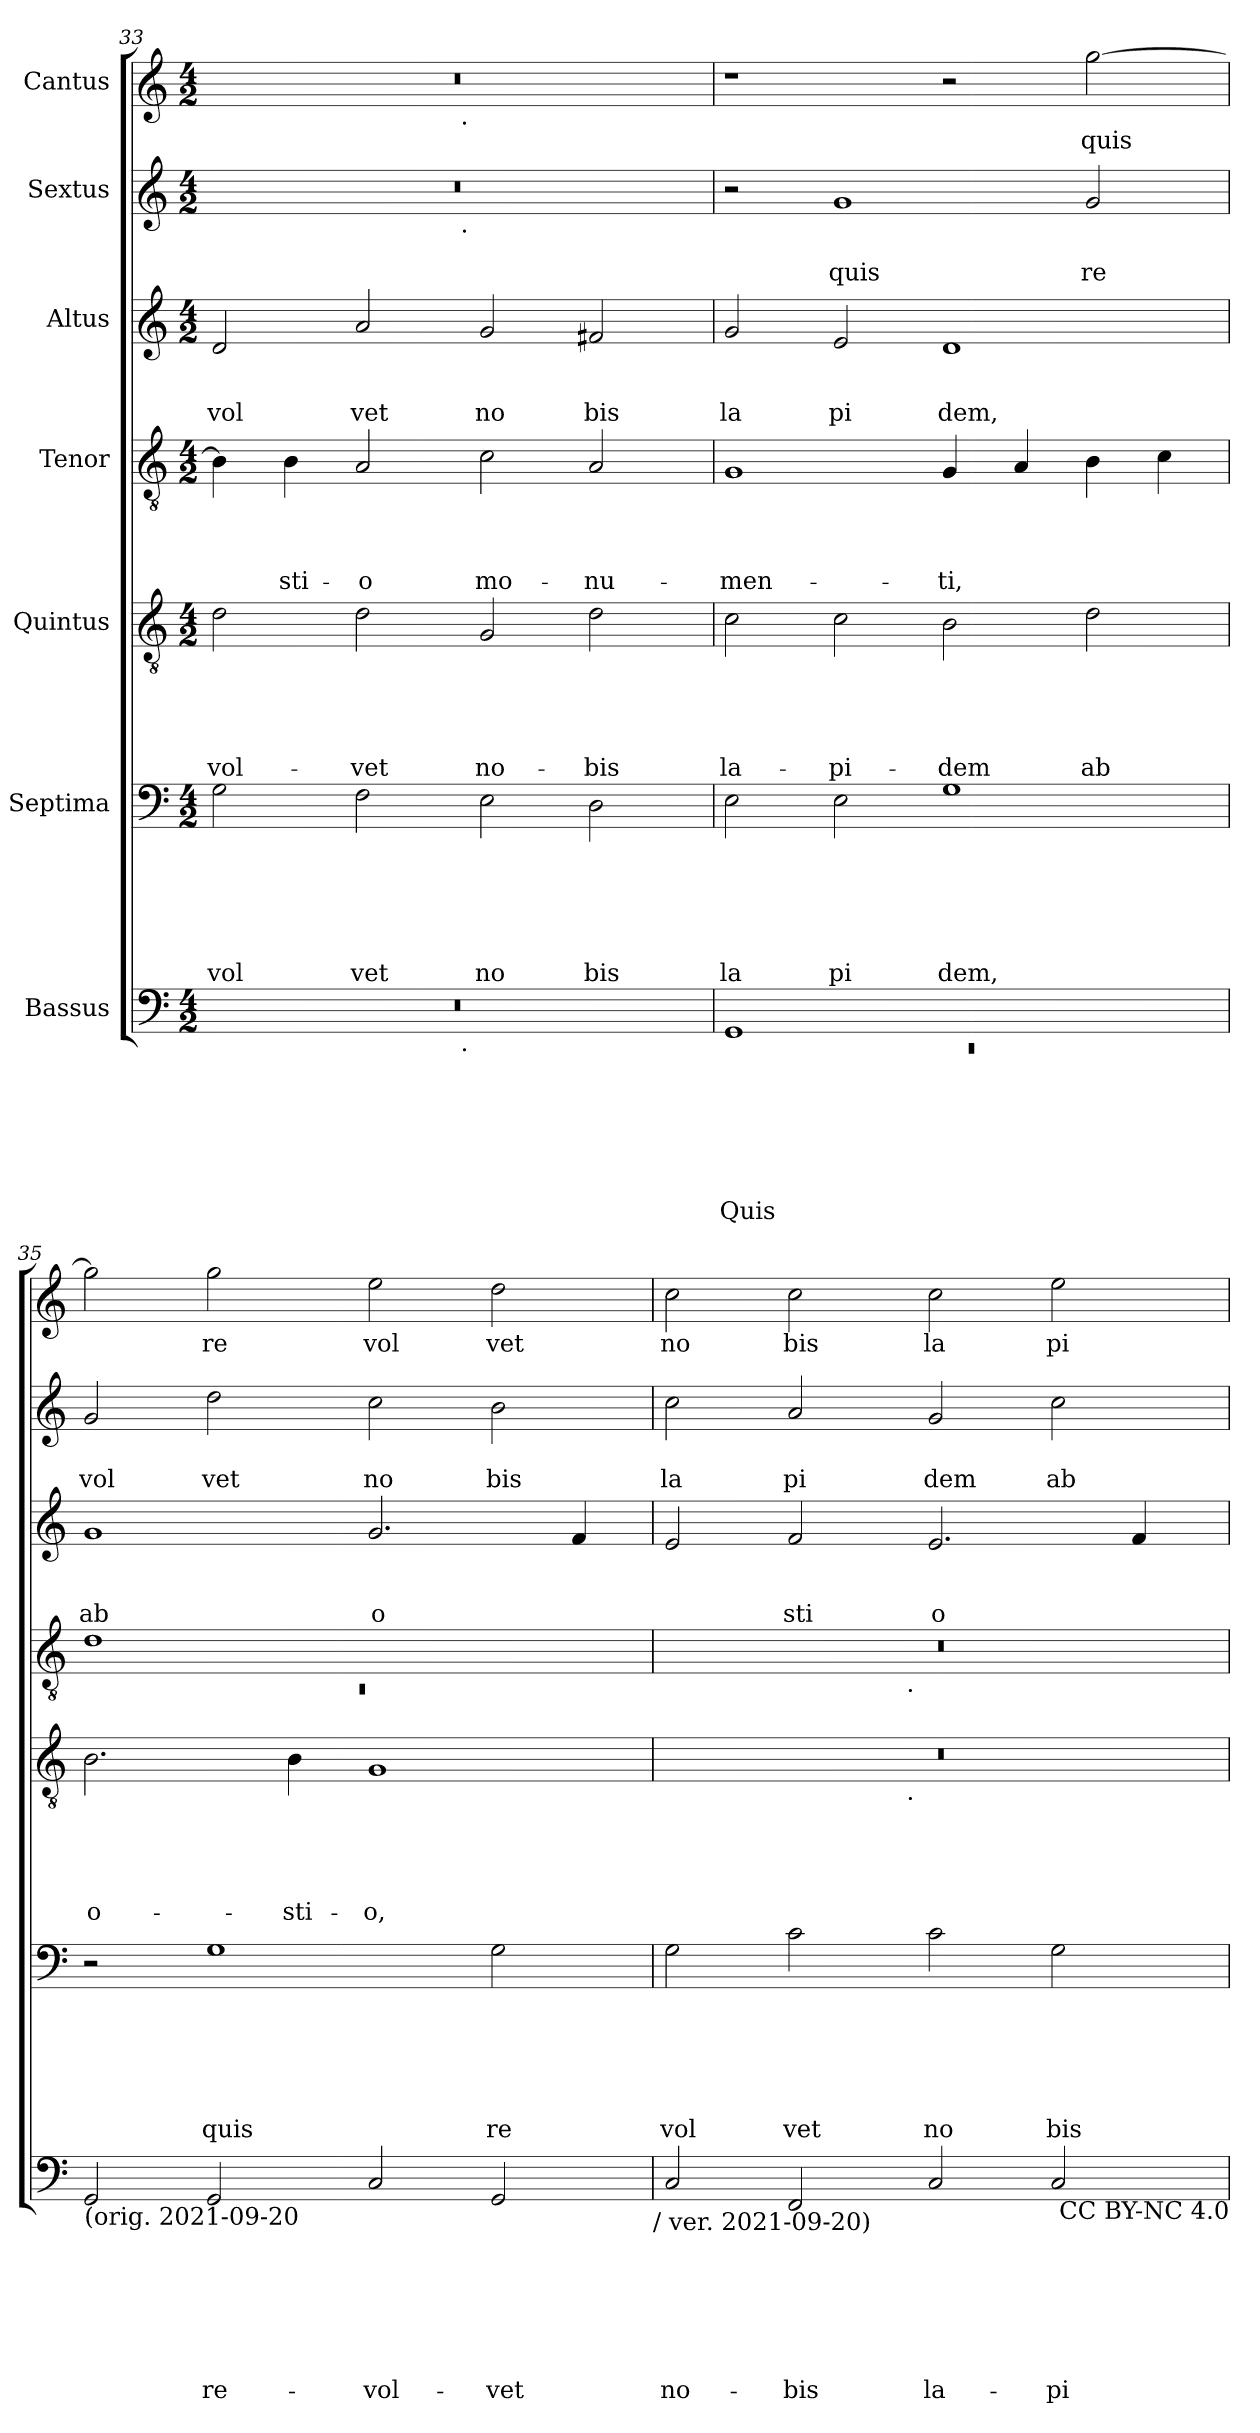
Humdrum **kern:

**kern	**text	**text	**text	**text	**text	**text	**text	**kern	**text	**text	**text	**text	**text	**text	**kern	**text	**text	**text	**text	**text	**kern	**text	**text	**text	**text	**kern	**text	**text	**text	**kern	**text	**text	**kern	**text
*part7	*part7	*part7	*part7	*part7	*part7	*part7	*part7	*part6	*part6	*part6	*part6	*part6	*part6	*part6	*part5	*part5	*part5	*part5	*part5	*part5	*part4	*part4	*part4	*part4	*part4	*part3	*part3	*part3	*part3	*part2	*part2	*part2	*part1	*part1
*staff7	*staff7	*staff7	*staff7	*staff7	*staff7	*staff7	*staff7	*staff6	*staff6	*staff6	*staff6	*staff6	*staff6	*staff6	*staff5	*staff5	*staff5	*staff5	*staff5	*staff5	*staff4	*staff4	*staff4	*staff4	*staff4	*staff3	*staff3	*staff3	*staff3	*staff2	*staff2	*staff2	*staff1	*staff1
*I"Bassus	*	*	*	*	*	*	*	*I"Septima	*	*	*	*	*	*	*I"Quintus	*	*	*	*	*	*I"Tenor	*	*	*	*	*I"Altus	*	*	*	*I"Sextus	*	*	*I"Cantus	*
*clefF4	*	*	*	*	*	*	*	*clefF4	*	*	*	*	*	*	*clefGv2	*	*	*	*	*	*clefGv2	*	*	*	*	*clefG2	*	*	*	*clefG2	*	*	*clefG2	*
*k[]	*	*	*	*	*	*	*	*k[]	*	*	*	*	*	*	*k[]	*	*	*	*	*	*k[]	*	*	*	*	*k[]	*	*	*	*k[]	*	*	*k[]	*
*C:	*	*	*	*	*	*	*	*C:	*	*	*	*	*	*	*C:	*	*	*	*	*	*C:	*	*	*	*	*C:	*	*	*	*C:	*	*	*C:	*
*M4/2	*	*	*	*	*	*	*	*M4/2	*	*	*	*	*	*	*M4/2	*	*	*	*	*	*M4/2	*	*	*	*	*M4/2	*	*	*	*M4/2	*	*	*M4/2	*
=33	=33	=33	=33	=33	=33	=33	=33	=33	=33	=33	=33	=33	=33	=33	=33	=33	=33	=33	=33	=33	=33	=33	=33	=33	=33	=33	=33	=33	=33	=33	=33	=33	=33	=33
!	!	!	!	!	!	!	!	!	!	!	!	!	!	!LO:LY:b	!	!	!	!	!	!LO:LY:b	!	!	!	!	!	!	!	!	!LO:LY:b	!	!	!	!	!
*^	*	*	*	*	*	*	*	*	*	*	*	*	*	*	*	*	*	*	*	*	*	*	*	*	*	*	*	*	*	*^	*	*	*^	*
0r	2ryy	.	.	.	.	.	.	.	2G\	.	.	.	.	.	vol	2d\	.	.	.	.	-vol-	4B\]	.	.	.	.	2d/	.	.	vol	0r	2ryy	.	.	0r	2ryy	.
!	!	!	!	!	!	!	!	!	!	!	!	!	!	!	!	!	!	!	!	!	!	!	!	!	!	!LO:LY:b	!	!	!	!	!	!	!	!	!	!	!
.	.	.	.	.	.	.	.	.	.	.	.	.	.	.	.	.	.	.	.	.	.	4B\	.	.	.	-sti-	.	.	.	.	.	.	.	.	.	.	.
!	!	!	!	!	!	!	!	!	!	!	!	!	!	!	!LO:LY:b	!	!	!	!	!	!LO:LY:b	!	!	!	!	!LO:LY:b	!	!	!	!LO:LY:b	!	!	!	!	!	!	!
.	4...ryy	.	.	.	.	.	.	.	2F\	.	.	.	.	.	vet	2d\	.	.	.	.	-vet	2A/	.	.	.	-o	2a/	.	.	vet	.	4...ryy	.	.	.	4...ryy	.
!	!	!	!	!	!	!	!	!	!	!	!	!	!	!	!	!	!	!	!	!	!	!	!	!	!	!	!	!	!	!	!	!	!	!	!	!LO:TX:b:t=.	!
!	!	!	!	!	!	!	!	!	!	!	!	!	!	!	!	!	!	!	!	!	!	!	!	!	!	!	!	!	!	!	!	!LO:TX:b:t=.	!	!	!	!	!
!	!LO:TX:b:t=.	!	!	!	!	!	!	!	!	!	!	!	!	!	!	!	!	!	!	!	!	!	!	!	!	!	!	!	!	!	!	!	!	!	!	!	!
.	1ryy	.	.	.	.	.	.	.	.	.	.	.	.	.	.	.	.	.	.	.	.	.	.	.	.	.	.	.	.	.	.	1ryy	.	.	.	1ryy	.
!	!	!	!	!	!	!	!	!	!	!	!	!	!	!	!LO:LY:b	!	!	!	!	!	!LO:LY:b	!	!	!	!	!LO:LY:b	!	!	!	!LO:LY:b	!	!	!	!	!	!	!
.	.	.	.	.	.	.	.	.	2E\	.	.	.	.	.	no	2G/	.	.	.	.	no-	2c\	.	.	.	mo-	2g/	.	.	no	.	.	.	.	.	.	.
!	!	!	!	!	!	!	!	!	!	!	!	!	!	!	!LO:LY:b	!	!	!	!	!	!LO:LY:b	!	!	!	!	!LO:LY:b	!	!	!	!LO:LY:b	!	!	!	!	!	!	!
.	.	.	.	.	.	.	.	.	2D\	.	.	.	.	.	bis	2d\	.	.	.	.	-bis	2A/	.	.	.	-nu-	2f#X/	.	.	bis	.	.	.	.	.	.	.
.	32ryy	.	.	.	.	.	.	.	.	.	.	.	.	.	.	.	.	.	.	.	.	.	.	.	.	.	.	.	.	.	.	32ryy	.	.	.	32ryy	.
=34	=34	=34	=34	=34	=34	=34	=34	=34	=34	=34	=34	=34	=34	=34	=34	=34	=34	=34	=34	=34	=34	=34	=34	=34	=34	=34	=34	=34	=34	=34	=34	=34	=34	=34	=34	=34	=34
!	!LO:N:vis=1	!	!	!	!	!	!	!LO:LY:b	!	!	!	!	!	!	!LO:LY:b	!	!	!	!	!	!LO:LY:b	!	!	!	!	!LO:LY:b	!	!	!	!LO:LY:b	!	!	!	!	!	!	!
*	*	*	*	*	*	*	*	*	*	*	*	*	*	*	*	*	*	*	*	*	*	*	*	*	*	*	*	*	*	*	*v	*v	*	*	*	*	*
*	*^	*	*	*	*	*	*	*	*	*	*	*	*	*	*	*	*	*	*	*	*	*	*	*	*	*	*	*	*	*	*	*	*	*v	*v	*
0ryy	0rEE	1GG	.	.	.	.	.	.	Quis	2E\	.	.	.	.	.	la	2c\	.	.	.	.	la-	1G	.	.	.	-men-	2g/	.	.	la	2r	.	.	1r	.
!	!	!	!	!	!	!	!	!	!	!	!	!	!	!	!	!LO:LY:b	!	!	!	!	!	!LO:LY:b	!	!	!	!	!	!	!	!	!LO:LY:b	!	!	!LO:LY:b	!	!
.	.	.	.	.	.	.	.	.	.	2E\	.	.	.	.	.	pi	2c\	.	.	.	.	-pi-	.	.	.	.	.	2e/	.	.	pi	1g	.	quis	.	.
!	!	!	!	!	!	!	!	!	!	!	!	!	!	!	!	!LO:LY:b	!	!	!	!	!	!LO:LY:b	!	!	!	!	!LO:LY:b	!	!	!	!LO:LY:b	!	!	!	!	!
.	.	1ryy	.	.	.	.	.	.	.	1G	.	.	.	.	.	dem,	2B\	.	.	.	.	-dem	4G/	.	.	.	-ti,	1d	.	.	dem,	.	.	.	2r	.
.	.	.	.	.	.	.	.	.	.	.	.	.	.	.	.	.	.	.	.	.	.	.	4A/	.	.	.	.	.	.	.	.	.	.	.	.	.
!	!	!	!	!	!	!	!	!	!	!	!	!	!	!	!	!	!	!	!	!	!	!LO:LY:b	!	!	!	!	!	!	!	!	!	!	!	!LO:LY:b	!	!LO:LY:b
.	.	.	.	.	.	.	.	.	.	.	.	.	.	.	.	.	2d\	.	.	.	.	ab	4B\	.	.	.	.	.	.	.	.	2g/	.	re	[>2gg\	quis
.	.	.	.	.	.	.	.	.	.	.	.	.	.	.	.	.	.	.	.	.	.	.	4c\	.	.	.	.	.	.	.	.	.	.	.	.	.
*v	*v	*v	*	*	*	*	*	*	*	*	*	*	*	*	*	*	*	*	*	*	*	*	*	*	*	*	*	*	*	*	*	*	*	*	*	*
=35	=35	=35	=35	=35	=35	=35	=35	=35	=35	=35	=35	=35	=35	=35	=35	=35	=35	=35	=35	=35	=35	=35	=35	=35	=35	=35	=35	=35	=35	=35	=35	=35	=35	=35
*	*	*	*	*	*	*	*	*	*	*	*	*	*	*	*	*	*	*	*	*	*^	*	*	*	*	*	*	*	*	*	*	*	*	*
!LO:TX:b:t=(orig. 2021-09-20	!	!	!	!	!	!	!	!	!	!	!	!	!	!	!	!	!	!	!	!	!	!	!	!	!	!	!	!	!	!	!	!	!	!	!
!	!	!	!	!	!	!	!	!	!	!	!	!	!	!	!	!	!	!	!	!LO:LY:b	!	!LO:N:vis=1	!	!	!	!	!	!	!	!LO:LY:b	!	!	!LO:LY:b	!	!
2GG/	.	.	.	.	.	.	.	2r	.	.	.	.	.	.	2.B\	.	.	.	.	o-	1d	0rC	.	.	.	.	1g	.	.	ab	2g/	.	vol	2gg\]	.
!	!	!	!	!	!	!	!LO:LY:b	!	!	!	!	!	!	!LO:LY:b	!	!	!	!	!	!	!	!	!	!	!	!	!	!	!	!	!	!	!LO:LY:b	!	!LO:LY:b
2GG/	.	.	.	.	.	.	re-	1G	.	.	.	.	.	quis	.	.	.	.	.	.	.	.	.	.	.	.	.	.	.	.	2dd\	.	vet	2gg\	re
!	!	!	!	!	!	!	!	!	!	!	!	!	!	!	!	!	!	!	!	!LO:LY:b	!	!	!	!	!	!	!	!	!	!	!	!	!	!	!
.	.	.	.	.	.	.	.	.	.	.	.	.	.	.	4B\	.	.	.	.	-sti-	.	.	.	.	.	.	.	.	.	.	.	.	.	.	.
!	!	!	!	!	!	!	!LO:LY:b	!	!	!	!	!	!	!	!	!	!	!	!	!LO:LY:b	!	!	!	!	!	!	!	!	!	!LO:LY:b	!	!	!LO:LY:b	!	!LO:LY:b
2C/	.	.	.	.	.	.	-vol-	.	.	.	.	.	.	.	1G	.	.	.	.	-o,	1ryy	.	.	.	.	.	2.g/	.	.	o	2cc\	.	no	2ee\	vol
!	!	!	!	!	!	!	!LO:LY:b	!	!	!	!	!	!	!LO:LY:b	!	!	!	!	!	!	!	!	!	!	!	!	!	!	!	!	!	!	!LO:LY:b	!	!LO:LY:b
2GG/	.	.	.	.	.	.	-vet	2G\	.	.	.	.	.	re	.	.	.	.	.	.	.	.	.	.	.	.	.	.	.	.	2b\	.	bis	2dd\	vet
.	.	.	.	.	.	.	.	.	.	.	.	.	.	.	.	.	.	.	.	.	.	.	.	.	.	.	4f/	.	.	.	.	.	.	.	.
!LO:TX:b:t=/ ver. 2021-09-20)	!	!	!	!	!	!	!	!	!	!	!	!	!	!	!	!	!	!	!	!	!	!	!	!	!	!	!	!	!	!	!	!	!	!	!
=36	=36	=36	=36	=36	=36	=36	=36	=36	=36	=36	=36	=36	=36	=36	=36	=36	=36	=36	=36	=36	=36	=36	=36	=36	=36	=36	=36	=36	=36	=36	=36	=36	=36	=36	=36
!	!	!	!	!	!	!	!LO:LY:b	!	!	!	!	!	!	!LO:LY:b	!	!	!	!	!	!	!	!	!	!	!	!	!	!	!	!	!	!	!LO:LY:b	!	!LO:LY:b
*	*	*	*	*	*	*	*	*	*	*	*	*	*	*	*^	*	*	*	*	*	*	*	*	*	*	*	*	*	*	*	*	*	*	*	*
2C/	.	.	.	.	.	.	no-	2G\	.	.	.	.	.	vol	0r	2ryy	.	.	.	.	.	0r	2ryy	.	.	.	.	2e/	.	.	.	2cc\	.	la	2cc\	no
!	!	!	!	!	!	!	!LO:LY:b	!	!	!	!	!	!	!LO:LY:b	!	!	!	!	!	!	!	!	!	!	!	!	!	!	!	!	!LO:LY:b	!	!	!LO:LY:b	!	!LO:LY:b
2FF/	.	.	.	.	.	.	-bis	2c\	.	.	.	.	.	vet	.	4...ryy	.	.	.	.	.	.	4...ryy	.	.	.	.	2f/	.	.	sti	2a/	.	pi	2cc\	bis
!	!	!	!	!	!	!	!	!	!	!	!	!	!	!	!	!	!	!	!	!	!	!	!LO:TX:b:t=.	!	!	!	!	!	!	!	!	!	!	!	!	!
!	!	!	!	!	!	!	!	!	!	!	!	!	!	!	!	!LO:TX:b:t=.	!	!	!	!	!	!	!	!	!	!	!	!	!	!	!	!	!	!	!	!
.	.	.	.	.	.	.	.	.	.	.	.	.	.	.	.	1ryy	.	.	.	.	.	.	1ryy	.	.	.	.	.	.	.	.	.	.	.	.	.
!	!	!	!	!	!	!	!LO:LY:b	!	!	!	!	!	!	!LO:LY:b	!	!	!	!	!	!	!	!	!	!	!	!	!	!	!	!	!LO:LY:b	!	!	!LO:LY:b	!	!LO:LY:b
2C/	.	.	.	.	.	.	la-	2c\	.	.	.	.	.	no	.	.	.	.	.	.	.	.	.	.	.	.	.	2.e/	.	.	o	2g/	.	dem	2cc\	la
!	!	!	!	!	!	!	!LO:LY:b	!	!	!	!	!	!	!LO:LY:b	!	!	!	!	!	!	!	!	!	!	!	!	!	!	!	!	!	!	!	!LO:LY:b	!	!LO:LY:b
2C/	.	.	.	.	.	.	-pi-	2G\	.	.	.	.	.	bis	.	.	.	.	.	.	.	.	.	.	.	.	.	.	.	.	.	2cc\	.	ab	2ee\	pi
.	.	.	.	.	.	.	.	.	.	.	.	.	.	.	.	.	.	.	.	.	.	.	.	.	.	.	.	4f/	.	.	.	.	.	.	.	.
.	.	.	.	.	.	.	.	.	.	.	.	.	.	.	.	32ryy	.	.	.	.	.	.	32ryy	.	.	.	.	.	.	.	.	.	.	.	.	.
!LO:TX:b:t=CC BY-NC 4.0	!	!	!	!	!	!	!	!	!	!	!	!	!	!	!	!	!	!	!	!	!	!	!	!	!	!	!	!	!	!	!	!	!	!	!	!
*	*	*	*	*	*	*	*	*	*	*	*	*	*	*	*v	*v	*	*	*	*	*	*	*	*	*	*	*	*	*	*	*	*	*	*	*	*
*	*	*	*	*	*	*	*	*	*	*	*	*	*	*	*	*	*	*	*	*	*v	*v	*	*	*	*	*	*	*	*	*	*	*	*	*
=	=	=	=	=	=	=	=	=	=	=	=	=	=	=	=	=	=	=	=	=	=	=	=	=	=	=	=	=	=	=	=	=	=	=
*-	*-	*-	*-	*-	*-	*-	*-	*-	*-	*-	*-	*-	*-	*-	*-	*-	*-	*-	*-	*-	*-	*-	*-	*-	*-	*-	*-	*-	*-	*-	*-	*-	*-	*-
